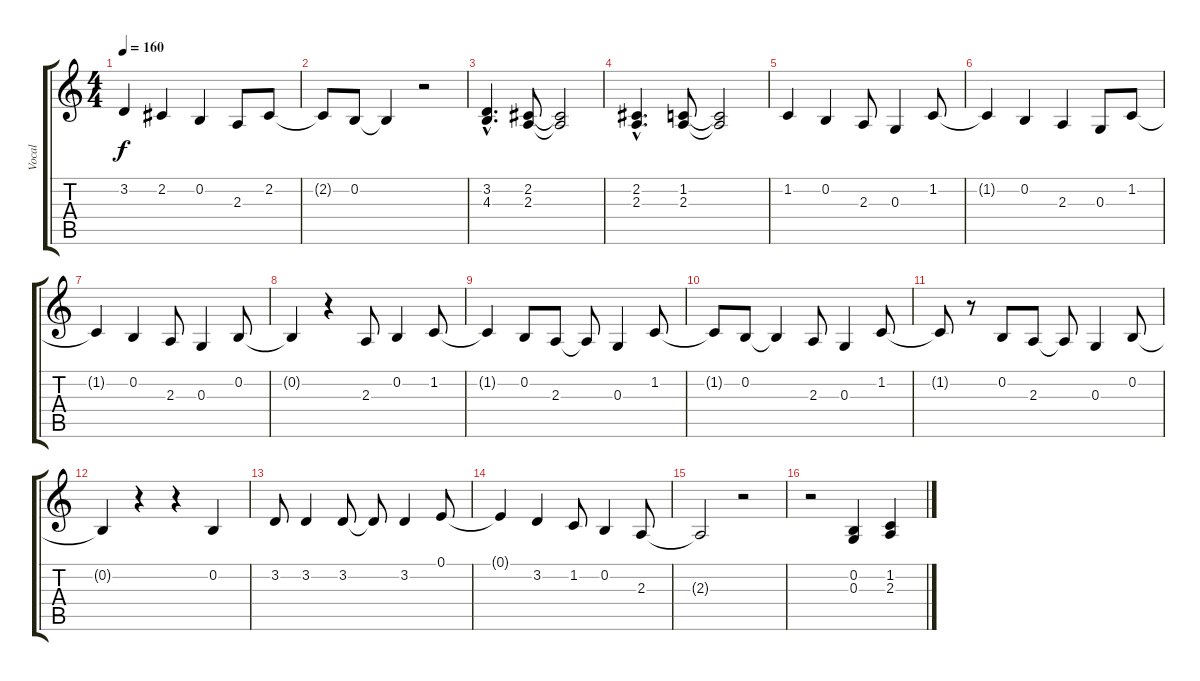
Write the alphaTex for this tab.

\track ("Vocal" "Vocal") {instrument lead5charang}
\staff {score tabs}
\tuning (E4 B3 G3 D3 A2 E2) {hide}
\ts (4 4)
\tempo 160
\clef g2
\ks c
3.2{t}.4{dy f} 2.2.4 0.2.4 2.3.8 2.2.8 |
2.2{t}.8 0.2.8 0.2{t}.4 r.2 |
(3.2{hac} 4.3{hac}).4{d} (2.2 2.3).8 (2.2{t} 2.3{t}).2 |
(2.2{hac} 2.3{hac}).4{d} (1.2 2.3).8 (1.2{t} 2.3{t}).2 |
1.2.4 0.2.4 2.3.8 0.3.4 1.2.8 |
1.2{t}.4 0.2.4 2.3.4 0.3.8 1.2.8 |
1.2{t}.4 0.2.4 2.3.8 0.3.4 0.2.8 |
0.2{t}.4 r.4 2.3.8 0.2.4 1.2.8 |
1.2{t}.4 0.2.8 2.3.8 2.3{t}.8 0.3.4 1.2.8 |
1.2{t}.8 0.2.8 0.2{t}.4 2.3.8 0.3.4 1.2.8 |
1.2{t}.8 r.8 0.2.8 2.3.8 2.3{t}.8 0.3.4 0.2.8 |
0.2{t}.4 r.4 r.4 0.2.4 |
3.2.8 3.2.4 3.2.8 3.2{t}.8 3.2.4 0.1.8 |
0.1{t}.4 3.2.4 1.2.8 0.2.4 2.3.8 |
2.3{t}.2 r.2 |
r.2 (0.2 0.3).4 (1.2 2.3).4
